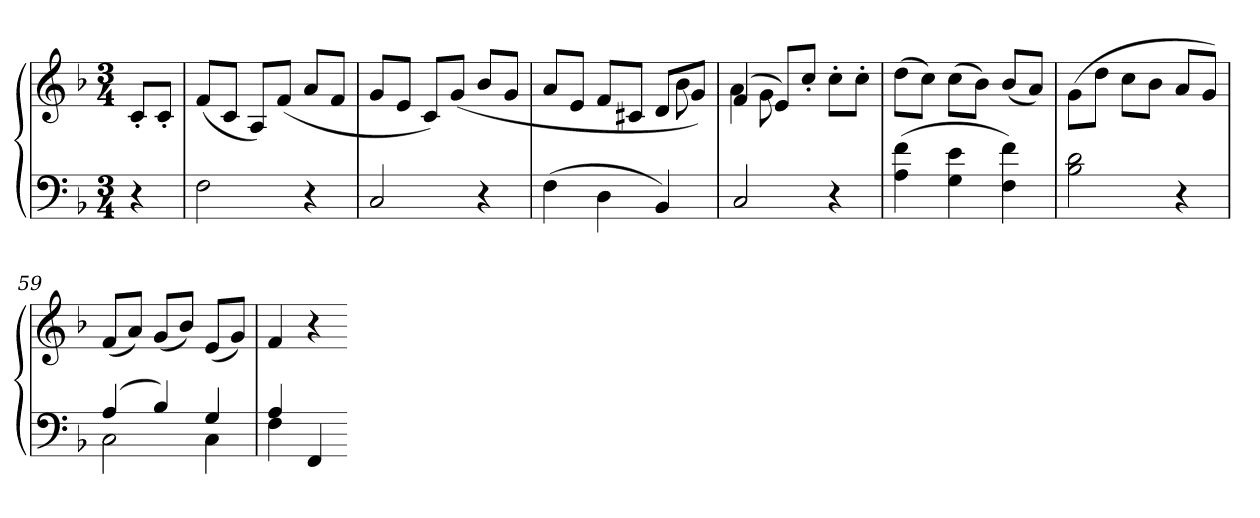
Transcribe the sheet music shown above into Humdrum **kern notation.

**kern	**kern
*part1	*part1
*staff2	*staff1
*clefF4	*clefG2
*k[b-]	*k[b-]
*F:	*F:
*M3/4	*M3/4
=	=
4r	8c'L
.	8c'J
=53	=53
2F	(8fL
.	8cJ
.	8AL)
.	(8fJ
4r	8aL
.	8fJ
=54	=54
2C	8gL
.	8eJ
.	8cL)
.	(8gJ
4r	8b-L
.	8gJ
=55	=55
*	*^
(4F	8aL	2ryy
.	8eJ	.
4D	8fL	.
.	8c#XJ	.
4BB-)	8dL	8ryy
.	8gJ)	8b-
=56	=56	=56
2C	(4f	4a
.	8eL)	8g
.	8cc'J	4.ryy
4r	8cc'L	.
.	8cc'J	.
*	*v	*v
=57	=57
(4A 4f	(8ddL
.	8ccJ)
4G 4e	(8ccL
.	8b-J)
4F 4f)	(8b-L
.	8aJ)
=58	=58
2B- 2d	(8gL
.	8ddJ
.	8ccL
.	8b-J
4r	8aL
.	8gJ)
=59	=59
*^	*
(4A	2C	(8fL
.	.	8aJ)
4B-)	.	(8gL
.	.	8b-J)
4G	4C	(8eL
.	.	8gJ)
=60	=60	=60
4A	4F	4f
4FF	4ryy	4r
*v	*v	*
=-	=-
*-	*-
